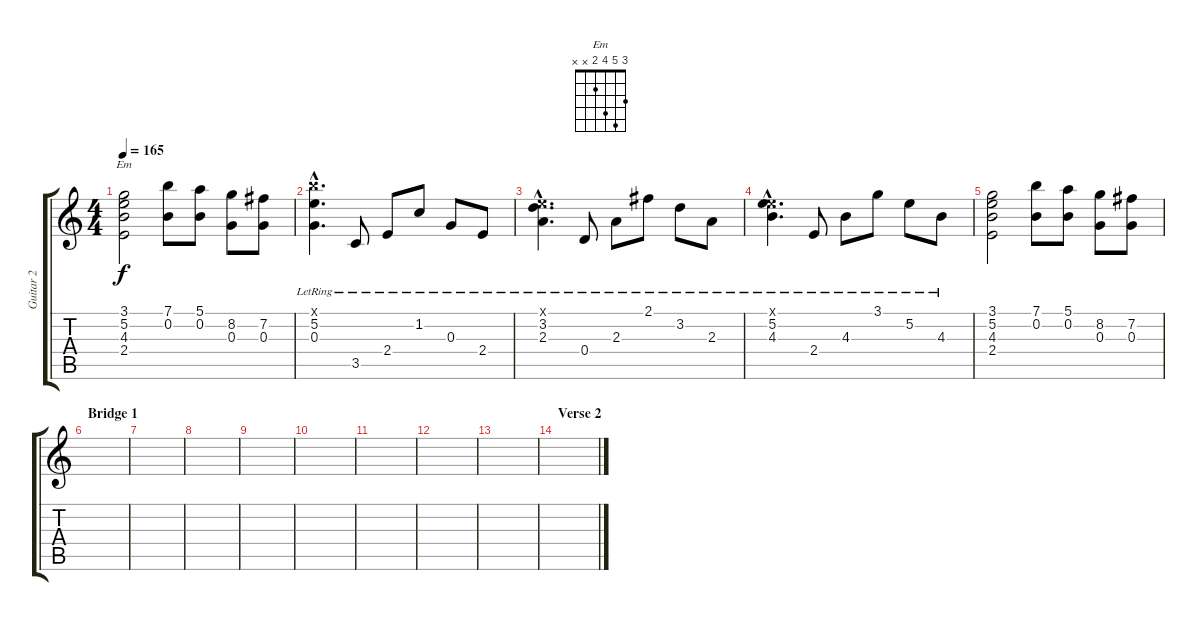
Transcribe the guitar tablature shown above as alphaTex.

\track ("Guitar 2" "Guitar 2") {instrument electricguitarclean}
\staff {score tabs}
\tuning (E4 B3 G3 D3 A2 E2) {hide}
\chord ("Em" 3 5 4 2 x x)
\ts (4 4)
\tempo 165
\clef g2
\ks c
(3.1 5.2 4.3 2.4).2{ch "Em" dy f} (7.1 0.2).8 (5.1 0.2).8 (8.2 0.3).8 (7.2 0.3).8 |
(7.1{hac x} 5.2{hac lr} 0.3{hac lr}).4{d} 3.5{lr}.8 2.4{lr}.8 1.2{lr}.8 0.3{lr}.8 2.4{lr}.8 |
(0.1{hac x} 3.2{hac lr} 2.3{hac lr}).4{d} 0.4{lr}.8 2.3{lr}.8 2.1{lr}.8 3.2{lr}.8 2.3{lr}.8 |
(0.1{hac x} 5.2{hac lr} 4.3{hac lr}).4{d} 2.4{lr}.8 4.3{lr}.8 3.1{lr}.8 5.2{lr}.8 4.3{lr}.8 |
(3.1 5.2 4.3 2.4).2 (7.1 0.2).8 (5.1 0.2).8 (8.2 0.3).8 (7.2 0.3).8 |
\section ("" "Bridge 1")
|
|
|
|
|
|
|
|
\section ("" "Verse 2")
